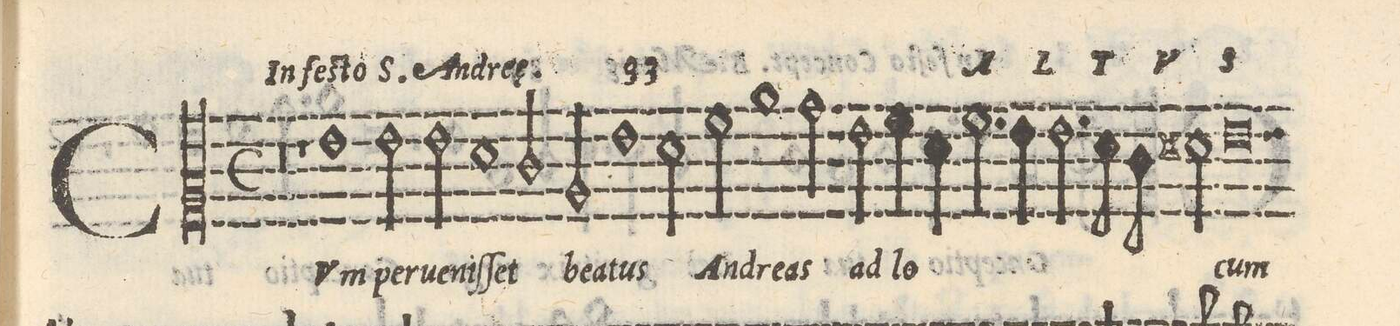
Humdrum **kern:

**kern	**text
*I"Altus	*
*clefC2	*
*k[]	*
*met(C|)	*
*M2/1	*
0r	.
=2-	=2-
1r	.
1g\	CVm
=3-	=3-
2g\	per-
2g\	-ue-
1f\	-niſ-
=4-	=4-
2e/	-ſet
2c/	be-
1g\	-a-
=5-	=5-
2f\	-tus
2a\	An-
1cc\	-dre-
=6-	=6-
2b\	-as
2g\	ad
4a\	lo-
4f\	.
2.a\	.
=7-	=7-
4g\	.
2.g\	.
8f\	.
8e\	.
2f#X\	.
=8-	=8-
0g\	-cum
*-	*-
